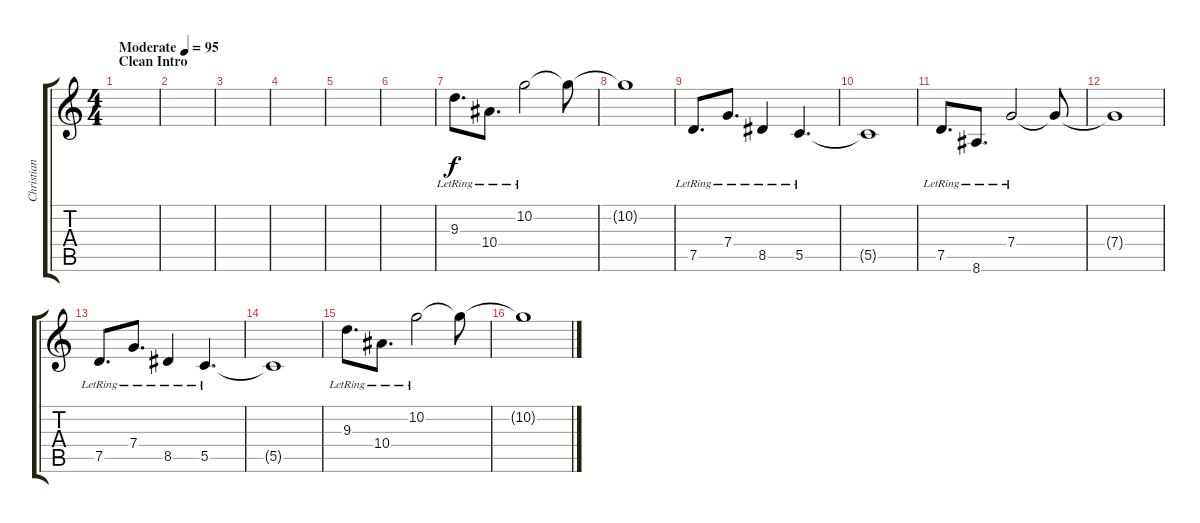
\track ("Christian (Clean)" "Christian ") {instrument electricguitarjazz}
\staff {score tabs}
\tuning (D4 A3 F3 C3 G2 D2) {hide}
\ts (4 4)
\section ("" "Clean Intro")
\tempo (95 "Moderate")
\clef g2
\ks c
|
|
|
|
|
|
9.3{lr}.8{d} 10.4{lr}.8{d} 10.2{lr}.2 10.2{t}.8 |
10.2{t}.1 |
7.5{lr}.8{d} 7.4{lr}.8{d} 8.5{lr}.4 5.5{lr}.4{d} |
5.5{t}.1 |
7.5{lr}.8{d} 8.6{lr}.8{d} 7.4{lr}.2 7.4{t}.8 |
7.4{t}.1 |
7.5{lr}.8{d} 7.4{lr}.8{d} 8.5{lr}.4 5.5{lr}.4{d} |
5.5{t}.1 |
9.3{lr}.8{d} 10.4{lr}.8{d} 10.2{lr}.2 10.2{t}.8 |
10.2{t}.1
